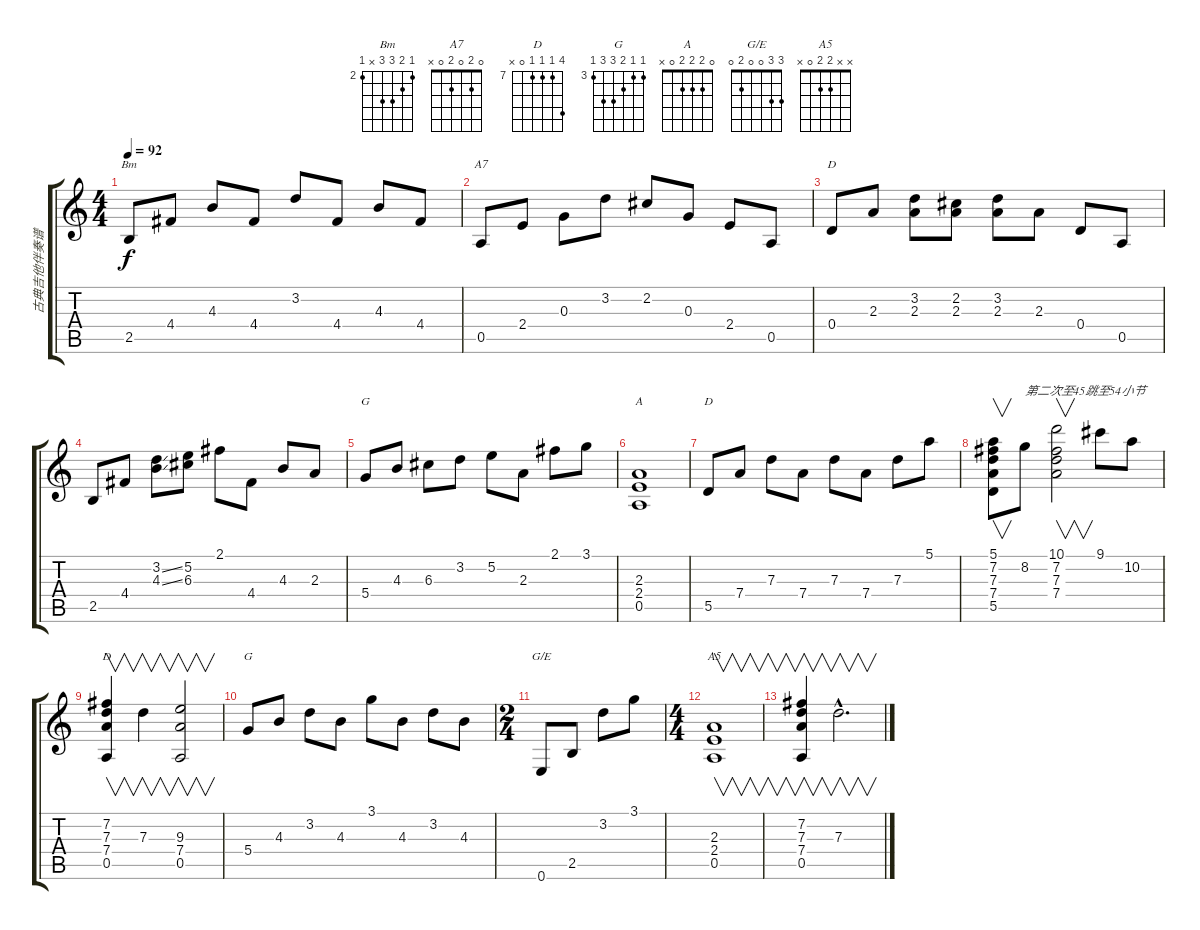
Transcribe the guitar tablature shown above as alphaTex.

\track ("古典吉他伴奏谱" "古典吉他伴奏谱") {instrument acousticguitarnylon}
\staff {score tabs}
\tuning (E4 B3 G3 D3 A2 E2) {hide}
\chord ("Bm" 2 3 4 4 x 2) {firstfret 2}
\chord ("A7" 0 2 0 2 0 x)
\chord ("D" 2 3 2 0 x x)
\chord ("G" x 3 4 5 x x) {firstfret 3}
\chord ("A" 0 2 2 2 0 x)
\chord ("D" 5 7 7 7 5 5) {firstfret 5}
\chord ("D" 10 7 7 7 0 x) {firstfret 7}
\chord ("G" 3 3 4 5 5 3) {firstfret 3}
\chord ("G/E" 3 3 0 0 2 0)
\chord ("A5" x x 2 2 0 x)
\ts (4 4)
\tempo 92
\clef g2
\ks c
2.5.8{ch "Bm" dy f} 4.4.8 4.3.8 4.4.8 3.2.8 4.4.8 4.3.8 4.4.8 |
0.5.8{ch "A7"} 2.4.8 0.3.8 3.2.8 2.2.8 0.3.8 2.4.8 0.5.8 |
0.4.8{ch "D"} 2.3.8 (3.2 2.3).8 (2.2 2.3).8 (3.2 2.3).8 2.3.8 0.4.8 0.5.8 |
2.5.8 4.4.8 (3.2{ss} 4.3{ss}).8 (5.2 6.3).8 2.1.8 4.4.8 4.3.8 2.3.8 |
5.4.8{ch "G"} 4.3.8 6.3.8 3.2.8 5.2.8 2.3.8 2.1.8 3.1.8 |
(2.3 2.4 0.5).1{ch "A"} |
5.5.8{ch "D"} 7.4.8 7.3.8 7.4.8 7.3.8 7.4.8 7.3.8 5.1.8 |
(5.1 7.2 7.3 7.4 5.5).8{v} 8.2.8{txt "第二次至45跳至54小节"} (10.1 7.2 7.3 7.4).2{v} 9.1.8 10.2.8 |
(7.2 7.3 7.4 0.5).4{v ch "D"} 7.3.4{v} (9.3 7.4 0.5).2{v} |
5.4.8{ch "G"} 4.3.8 3.2.8 4.3.8 3.1.8 4.3.8 3.2.8 4.3.8 |
\ts (2 4)
0.6.8{ch "G/E"} 2.5.8 3.2.8 3.1.8 |
\ts (4 4)
(2.3 2.4 0.5).1{v ch "A5"} |
(7.2 7.3 7.4 0.5).4{v} 7.3{hac}.2{v d}
